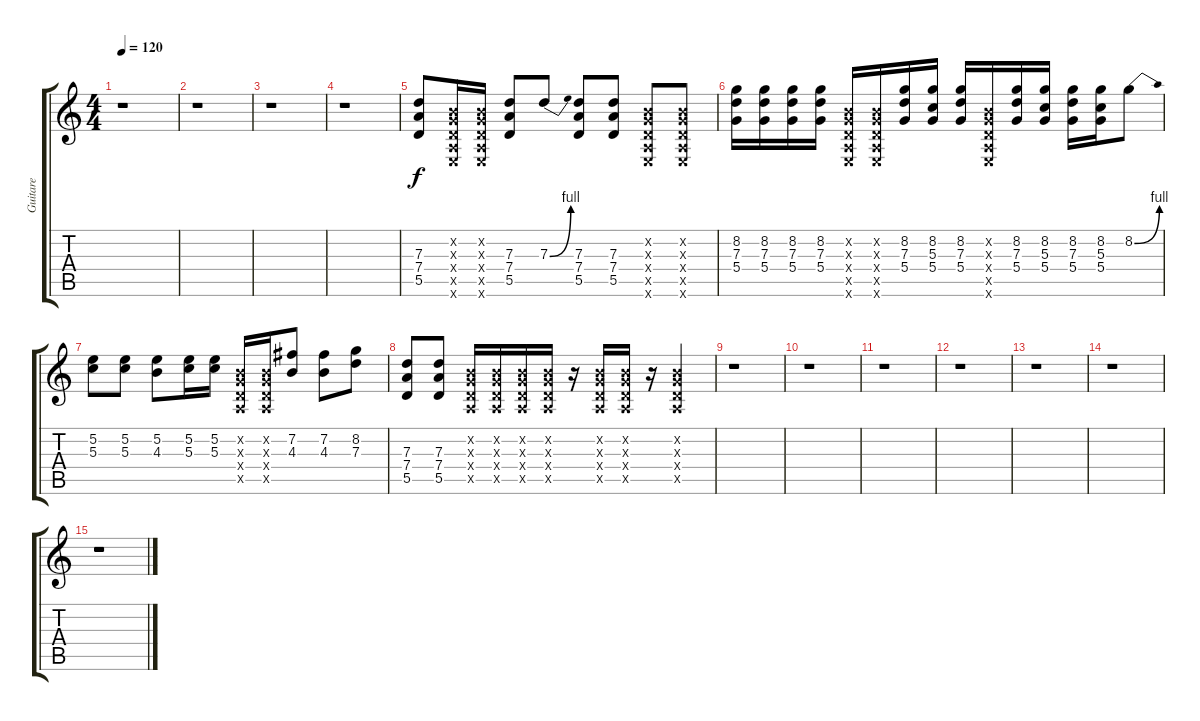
\track ("Guitare" "Guitare") {instrument distortionguitar}
\staff {score tabs}
\tuning (E4 B3 G3 D3 A2 E2) {hide}
\ts (4 4)
\tempo 120
\clef g2
\ks c
r.1{dy f} |
r.1 |
r.1 |
r.1 |
(7.3 7.4 5.5).8 (0.2{x} 0.3{x} 0.4{x} 0.5{x} 0.6{x}).16 (0.2{x} 0.3{x} 0.4{x} 0.5{x} 0.6{x}).16 (7.3 7.4 5.5).8 7.3{be (bend 0 0 60 4)}.8 (7.3 7.4 5.5).8 (7.3 7.4 5.5).8 (0.2{x} 0.3{x} 0.4{x} 0.5{x} 0.6{x}).8 (0.2{x} 0.3{x} 0.4{x} 0.5{x} 0.6{x}).8 |
(8.2 7.3 5.4).16 (8.2 7.3 5.4).16 (8.2 7.3 5.4).16 (8.2 7.3 5.4).16 (0.2{x} 0.3{x} 0.4{x} 0.5{x} 0.6{x}).16 (0.2{x} 0.3{x} 0.4{x} 0.5{x} 0.6{x}).16 (8.2 7.3 5.4).16 (8.2 5.3 5.4).16 (8.2 7.3 5.4).16 (0.2{x} 0.3{x} 0.4{x} 0.5{x} 0.6{x}).16 (8.2 7.3 5.4).16 (8.2 5.3 5.4).16 (8.2 7.3 5.4).16 (8.2 5.3 5.4).16 8.2{be (bend 0 0 60 4)}.8 |
(5.2 5.3).8 (5.2 5.3).8 (5.2 4.3).8 (5.2 5.3).16 (5.2 5.3).16 (0.2{x} 0.3{x} 0.4{x} 0.5{x}).16 (0.2{x} 0.3{x} 0.4{x} 0.5{x}).16 (7.2 4.3).8 (7.2 4.3).8 (8.2 7.3).8 |
(7.3 7.4 5.5).8 (7.3 7.4 5.5).8 (0.2{x} 0.3{x} 0.4{x} 0.5{x}).16 (0.2{x} 0.3{x} 0.4{x} 0.5{x}).16 (0.2{x} 0.3{x} 0.4{x} 0.5{x}).16 (0.2{x} 0.3{x} 0.4{x} 0.5{x}).16 r.16 (0.2{x} 0.3{x} 0.4{x} 0.5{x}).16 (0.2{x} 0.3{x} 0.4{x} 0.5{x}).16 r.16 (0.2{x} 0.3{x} 0.4{x} 0.5{x}).4 |
r.1 |
r.1 |
r.1 |
r.1 |
r.1 |
r.1 |
r.1
